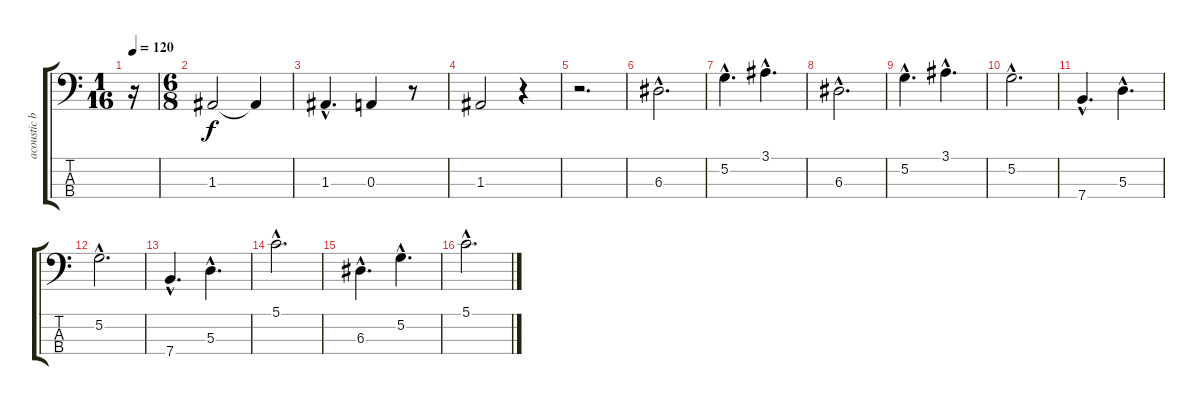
\track ("acoustic bass" "acoustic b") {instrument acousticbass}
\staff {score tabs}
\tuning (G2 D2 A1 E1) {hide}
\ts (1 16)
\tempo 120
\clef f4
\ks c
r.16{dy f instrument acousticbass} |
\ts (6 8)
1.3.2 1.3{t}.4 |
1.3{hac}.4{d} 0.3.4 r.8 |
1.3.2 r.4 |
r.2{d} |
6.3{hac}.2{d} |
5.2{hac}.4{d} 3.1{hac}.4{d} |
6.3{hac}.2{d} |
5.2{hac}.4{d} 3.1{hac}.4{d} |
5.2{hac}.2{d} |
7.4{hac}.4{d} 5.3{hac}.4{d} |
5.2{hac}.2{d} |
7.4{hac}.4{d} 5.3{hac}.4{d} |
5.1{hac}.2{d} |
6.3{hac}.4{d} 5.2{hac}.4{d} |
5.1{hac}.2{d}
